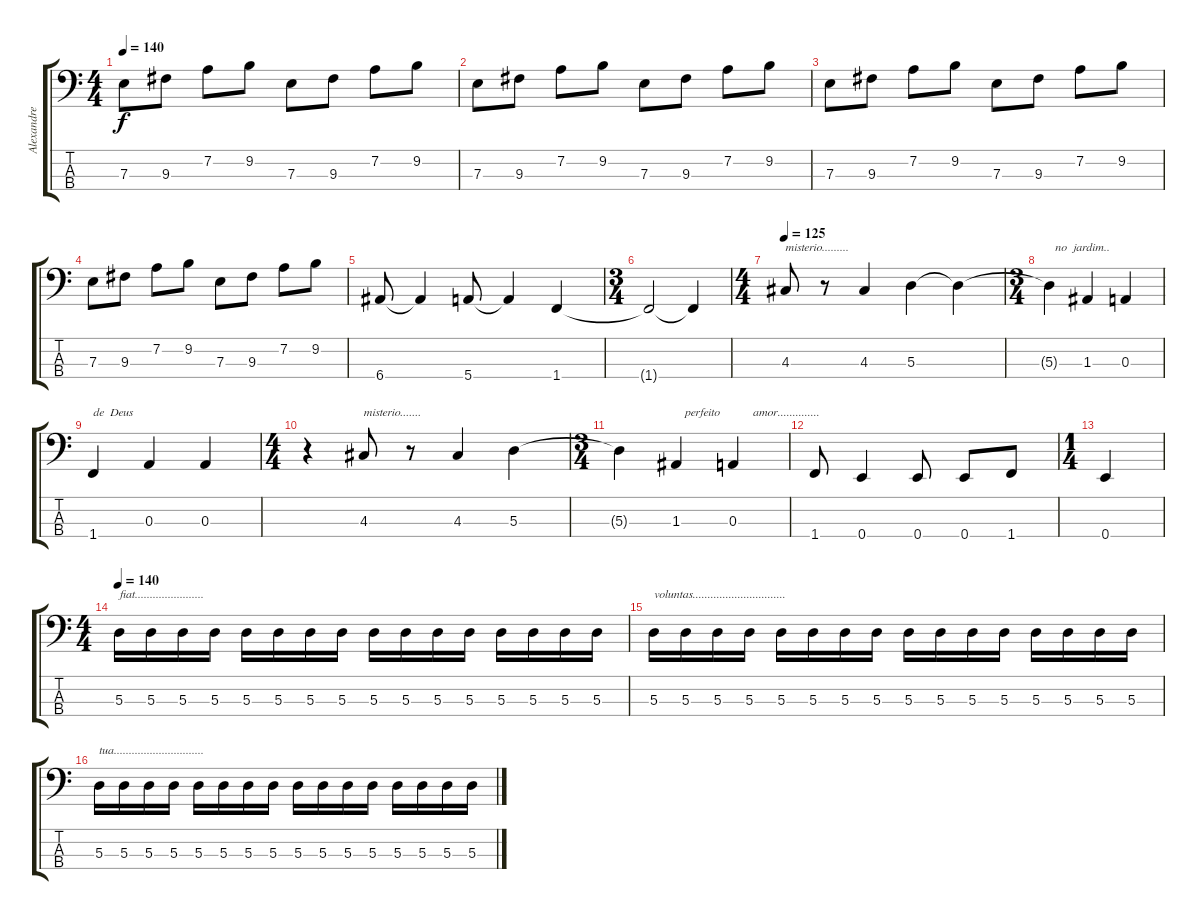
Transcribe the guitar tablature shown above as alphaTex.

\track ("Alexandre " "Alexandre ") {instrument electricbassfinger}
\staff {score tabs}
\tuning (G2 D2 A1 E1) {hide}
\ts (4 4)
\tempo 140
\clef f4
\ks c
7.3.8{dy f} 9.3.8 7.2.8 9.2.8 7.3.8 9.3.8 7.2.8 9.2.8 |
7.3.8 9.3.8 7.2.8 9.2.8 7.3.8 9.3.8 7.2.8 9.2.8 |
7.3.8 9.3.8 7.2.8 9.2.8 7.3.8 9.3.8 7.2.8 9.2.8 |
7.3.8 9.3.8 7.2.8 9.2.8 7.3.8 9.3.8 7.2.8 9.2.8 |
6.4.8 6.4{t}.4 5.4.8 5.4{t}.4 1.4.4 |
\ts (3 4)
1.4{t}.2 1.4{t}.4 |
\ts (4 4)
\tempo 125
4.3.8{txt "misterio........."} r.8 4.3.4 5.3.4 5.3{t}.4 |
\ts (3 4)
5.3{t}.4{txt "  no  jardim.."} 1.3.4 0.3.4 |
1.4.4{txt "de  Deus"} 0.3.4 0.3.4 |
\ts (4 4)
r.4 4.3.8{txt "misterio......."} r.8 4.3.4 5.3.4 |
\ts (3 4)
5.3{t}.4 1.3.4{txt "   perfeito           amor.............."} 0.3.4 |
1.4.8 0.4.4 0.4.8 0.4.8 1.4.8 |
\ts (1 4)
0.4.4 |
\ts (4 4)
\tempo 140
5.3.16{txt "fiat......................."} 5.3.16 5.3.16 5.3.16 5.3.16 5.3.16 5.3.16 5.3.16 5.3.16 5.3.16 5.3.16 5.3.16 5.3.16 5.3.16 5.3.16 5.3.16 |
5.3.16{txt "voluntas..............................."} 5.3.16 5.3.16 5.3.16 5.3.16 5.3.16 5.3.16 5.3.16 5.3.16 5.3.16 5.3.16 5.3.16 5.3.16 5.3.16 5.3.16 5.3.16 |
5.3.16{txt "tua.............................."} 5.3.16 5.3.16 5.3.16 5.3.16 5.3.16 5.3.16 5.3.16 5.3.16 5.3.16 5.3.16 5.3.16 5.3.16 5.3.16 5.3.16 5.3.16
